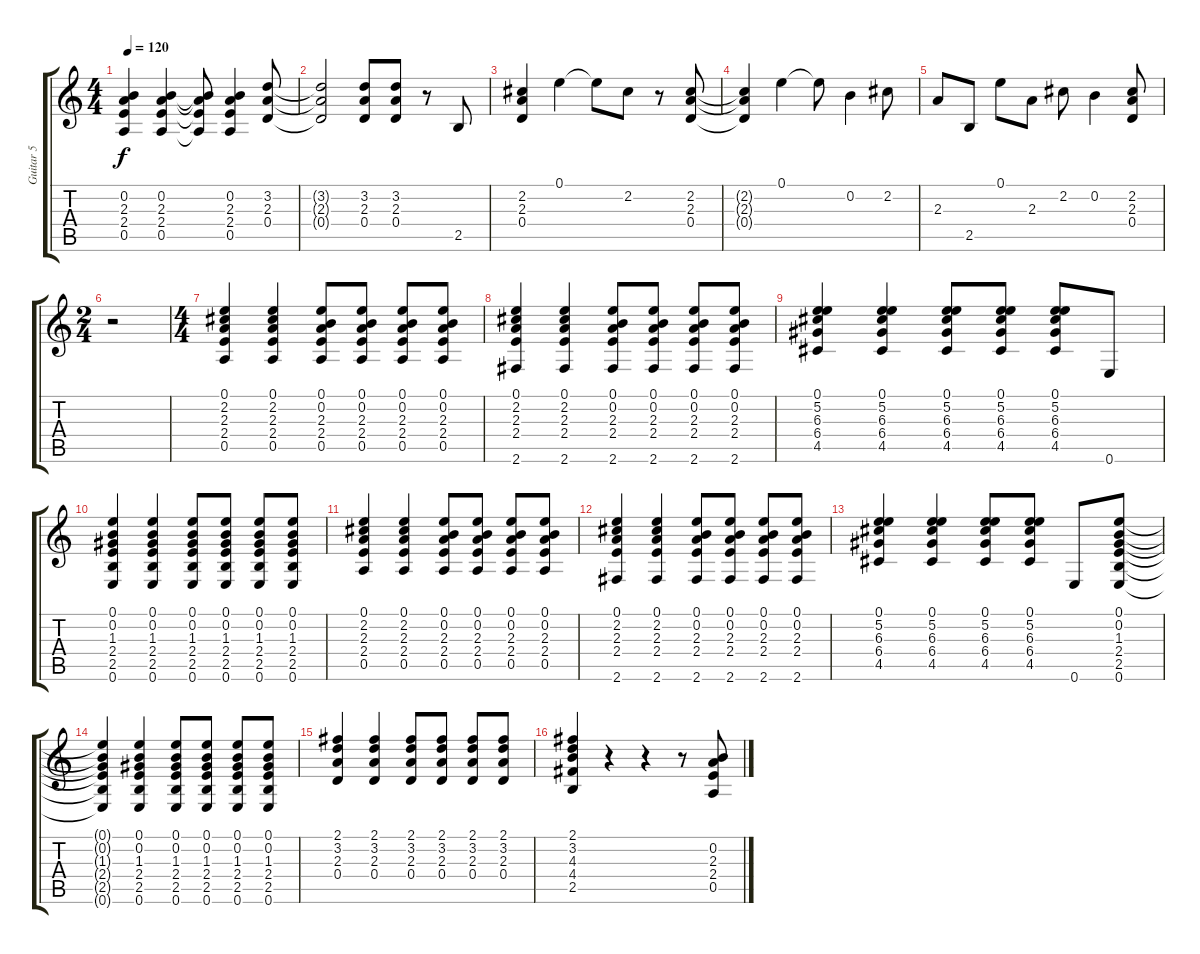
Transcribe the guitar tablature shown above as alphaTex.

\track ("Guitar 5" "Guitar 5") {instrument overdrivenguitar}
\staff {score tabs}
\tuning (E4 B3 G3 D3 A2 E2) {hide}
\ts (4 4)
\tempo 120
\clef g2
\ks c
(0.2{t} 2.3{t} 2.4{t} 0.5{t}).4{dy f} (0.2 2.3 2.4 0.5).4 (0.2{t} 2.3{t} 2.4{t} 0.5{t}).8 (0.2 2.3 2.4 0.5).4 (3.2 2.3 0.4).8 |
(3.2{t} 2.3{t} 0.4{t}).2 (3.2 2.3 0.4).8 (3.2 2.3 0.4).8 r.8 2.5.8 |
(2.2 2.3 0.4).4 0.1.4 0.1{t}.8 2.2.8 r.8 (2.2 2.3 0.4).8 |
(2.2{t} 2.3{t} 0.4{t}).4 0.1.4 0.1{t}.8 0.2.4 2.2.8 |
2.3.8 2.5.8 0.1.8 2.3.8 2.2.8 0.2.4 (2.2 2.3 0.4).8 |
\ts (2 4)
r.2 |
\ts (4 4)
(0.1 2.2 2.3 2.4 0.5).4 (0.1 2.2 2.3 2.4 0.5).4 (0.1 0.2 2.3 2.4 0.5).8 (0.1 0.2 2.3 2.4 0.5).8 (0.1 0.2 2.3 2.4 0.5).8 (0.1 0.2 2.3 2.4 0.5).8 |
(0.1 2.2 2.3 2.4 2.6).4 (0.1 2.2 2.3 2.4 2.6).4 (0.1 0.2 2.3 2.4 2.6).8 (0.1 0.2 2.3 2.4 2.6).8 (0.1 0.2 2.3 2.4 2.6).8 (0.1 0.2 2.3 2.4 2.6).8 |
(0.1 5.2 6.3 6.4 4.5).4 (0.1 5.2 6.3 6.4 4.5).4 (0.1 5.2 6.3 6.4 4.5).8 (0.1 5.2 6.3 6.4 4.5).8 (0.1 5.2 6.3 6.4 4.5).8 0.6.8 |
(0.1 0.2 1.3 2.4 2.5 0.6).4 (0.1 0.2 1.3 2.4 2.5 0.6).4 (0.1 0.2 1.3 2.4 2.5 0.6).8 (0.1 0.2 1.3 2.4 2.5 0.6).8 (0.1 0.2 1.3 2.4 2.5 0.6).8 (0.1 0.2 1.3 2.4 2.5 0.6).8 |
(0.1 2.2 2.3 2.4 0.5).4 (0.1 2.2 2.3 2.4 0.5).4 (0.1 0.2 2.3 2.4 0.5).8 (0.1 0.2 2.3 2.4 0.5).8 (0.1 0.2 2.3 2.4 0.5).8 (0.1 0.2 2.3 2.4 0.5).8 |
(0.1 2.2 2.3 2.4 2.6).4 (0.1 2.2 2.3 2.4 2.6).4 (0.1 0.2 2.3 2.4 2.6).8 (0.1 0.2 2.3 2.4 2.6).8 (0.1 0.2 2.3 2.4 2.6).8 (0.1 0.2 2.3 2.4 2.6).8 |
(0.1 5.2 6.3 6.4 4.5).4 (0.1 5.2 6.3 6.4 4.5).4 (0.1 5.2 6.3 6.4 4.5).8 (0.1 5.2 6.3 6.4 4.5).8 0.6.8 (0.1 0.2 1.3 2.4 2.5 0.6).8 |
(0.1{t} 0.2{t} 1.3{t} 2.4{t} 2.5{t} 0.6{t}).4 (0.1 0.2 1.3 2.4 2.5 0.6).4 (0.1 0.2 1.3 2.4 2.5 0.6).8 (0.1 0.2 1.3 2.4 2.5 0.6).8 (0.1 0.2 1.3 2.4 2.5 0.6).8 (0.1 0.2 1.3 2.4 2.5 0.6).8 |
(2.1 3.2 2.3 0.4).4 (2.1 3.2 2.3 0.4).4 (2.1 3.2 2.3 0.4).8 (2.1 3.2 2.3 0.4).8 (2.1 3.2 2.3 0.4).8 (2.1 3.2 2.3 0.4).8 |
(2.1 3.2 4.3 4.4 2.5).4 r.4 r.4 r.8 (0.2 2.3 2.4 0.5).8
